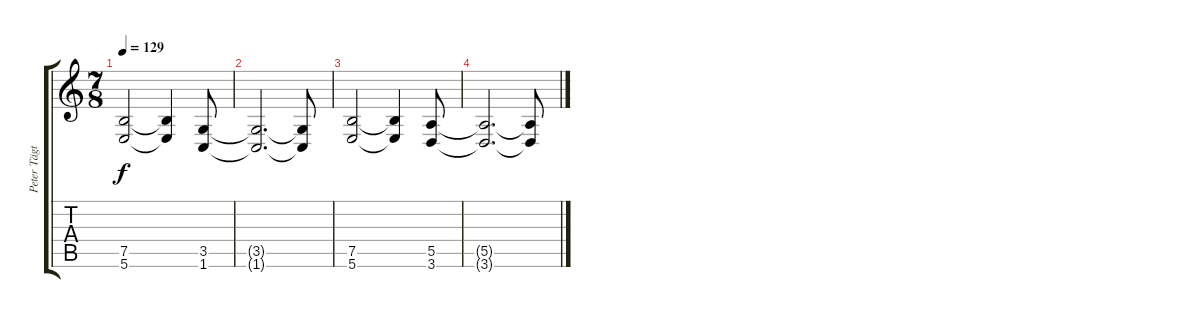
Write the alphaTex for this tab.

\track ("Peter Tägtgren " "Peter Tägt") {instrument distortionguitar}
\staff {score tabs}
\tuning (B3 Gb3 D3 A2 E2 B1) {hide}
\ts (7 8)
\tempo 129
\clef g2
\ks c
(7.5 5.6).2{dy f volume 0} (7.5{t} 5.6{t}).4 (3.5 1.6).8 |
(3.5{t} 1.6{t}).2{d} (3.5{t} 1.6{t}).8 |
(7.5 5.6).2 (7.5{t} 5.6{t}).4 (5.5 3.6).8 |
(5.5{t} 3.6{t}).2{d} (5.5{t} 3.6{t}).8
